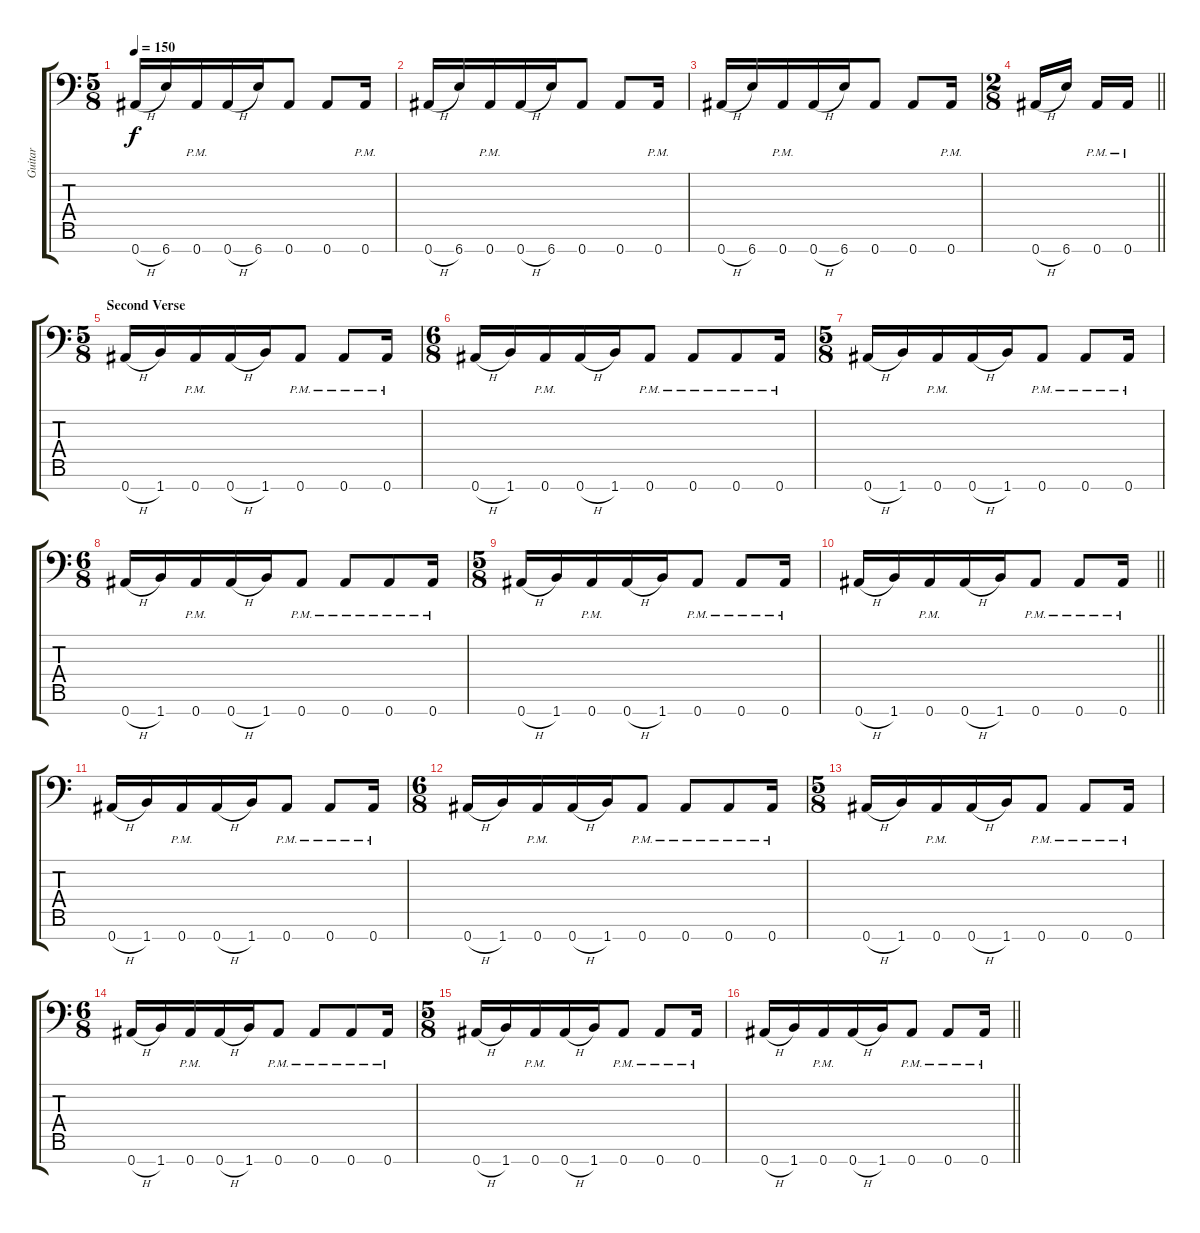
\track ("Guitar" "Guitar") {instrument distortionguitar}
\staff {score tabs}
\tuning (Eb4 Bb3 Gb3 Db3 Ab2 Eb2 Bb1) {hide}
\ts (5 8)
\tempo 150
\clef f4
\ks c
0.7{h}.16{dy f} 6.7.16 0.7{pm}.16 0.7{h}.16 6.7.16 0.7.8 0.7.8 0.7{pm}.16 |
0.7{h}.16 6.7.16 0.7{pm}.16 0.7{h}.16 6.7.16 0.7.8 0.7.8 0.7{pm}.16 |
0.7{h}.16 6.7.16 0.7{pm}.16 0.7{h}.16 6.7.16 0.7.8 0.7.8 0.7{pm}.16 |
\ts (2 8)
\barLineRight lightlight
0.7{h}.16 6.7.16 0.7{pm}.16 0.7{pm}.16 |
\ts (5 8)
\section ("" "Second Verse")
0.7{h}.16 1.7.16 0.7{pm}.16 0.7{h}.16 1.7.16 0.7{pm}.8 0.7{pm}.8 0.7{pm}.16 |
\ts (6 8)
0.7{h}.16 1.7.16 0.7{pm}.16 0.7{h}.16 1.7.16 0.7{pm}.8 0.7{pm}.8 0.7{pm}.8 0.7{pm}.16 |
\ts (5 8)
0.7{h}.16 1.7.16 0.7{pm}.16 0.7{h}.16 1.7.16 0.7{pm}.8 0.7{pm}.8 0.7{pm}.16 |
\ts (6 8)
0.7{h}.16 1.7.16 0.7{pm}.16 0.7{h}.16 1.7.16 0.7{pm}.8 0.7{pm}.8 0.7{pm}.8 0.7{pm}.16 |
\ts (5 8)
0.7{h}.16 1.7.16 0.7{pm}.16 0.7{h}.16 1.7.16 0.7{pm}.8 0.7{pm}.8 0.7{pm}.16 |
\barLineRight lightlight
0.7{h}.16 1.7.16 0.7{pm}.16 0.7{h}.16 1.7.16 0.7{pm}.8 0.7{pm}.8 0.7{pm}.16 |
0.7{h}.16 1.7.16 0.7{pm}.16 0.7{h}.16 1.7.16 0.7{pm}.8 0.7{pm}.8 0.7{pm}.16 |
\ts (6 8)
0.7{h}.16 1.7.16 0.7{pm}.16 0.7{h}.16 1.7.16 0.7{pm}.8 0.7{pm}.8 0.7{pm}.8 0.7{pm}.16 |
\ts (5 8)
0.7{h}.16 1.7.16 0.7{pm}.16 0.7{h}.16 1.7.16 0.7{pm}.8 0.7{pm}.8 0.7{pm}.16 |
\ts (6 8)
0.7{h}.16 1.7.16 0.7{pm}.16 0.7{h}.16 1.7.16 0.7{pm}.8 0.7{pm}.8 0.7{pm}.8 0.7{pm}.16 |
\ts (5 8)
0.7{h}.16 1.7.16 0.7{pm}.16 0.7{h}.16 1.7.16 0.7{pm}.8 0.7{pm}.8 0.7{pm}.16 |
\barLineRight lightlight
0.7{h}.16 1.7.16 0.7{pm}.16 0.7{h}.16 1.7.16 0.7{pm}.8 0.7{pm}.8 0.7{pm}.16
